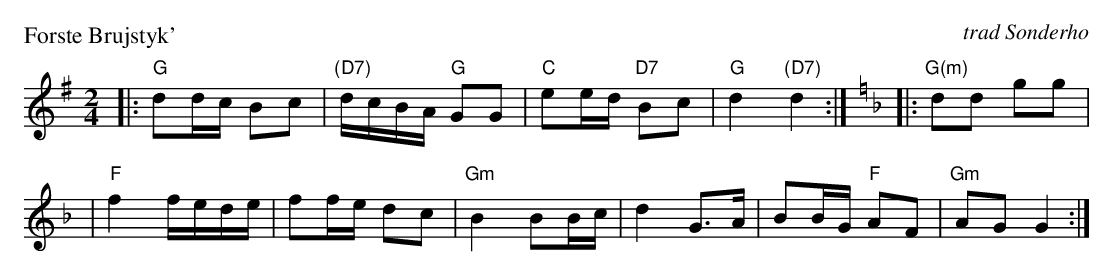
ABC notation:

X:1
P: F\orste Brujstyk'
O: trad S\onderho
M: 2/4
L: 1/16
K: G
|: "G"d2dc B2c2 \
| "(D7)"dcBA "G"G2G2 \
| "C"e2ed "D7"B2c2 \
| "G"d4 "(D7)"d4 :| \
[K:Gdor] \
|: "G(m)"d2d2 g2g2 |
| "F"f4 fede \
| f2fe d2c2 \
| "Gm"B4 B2Bc \
| d4 G3A \
| B2BG "F"A2F2 \
| "Gm"A2G2 G4 :|
